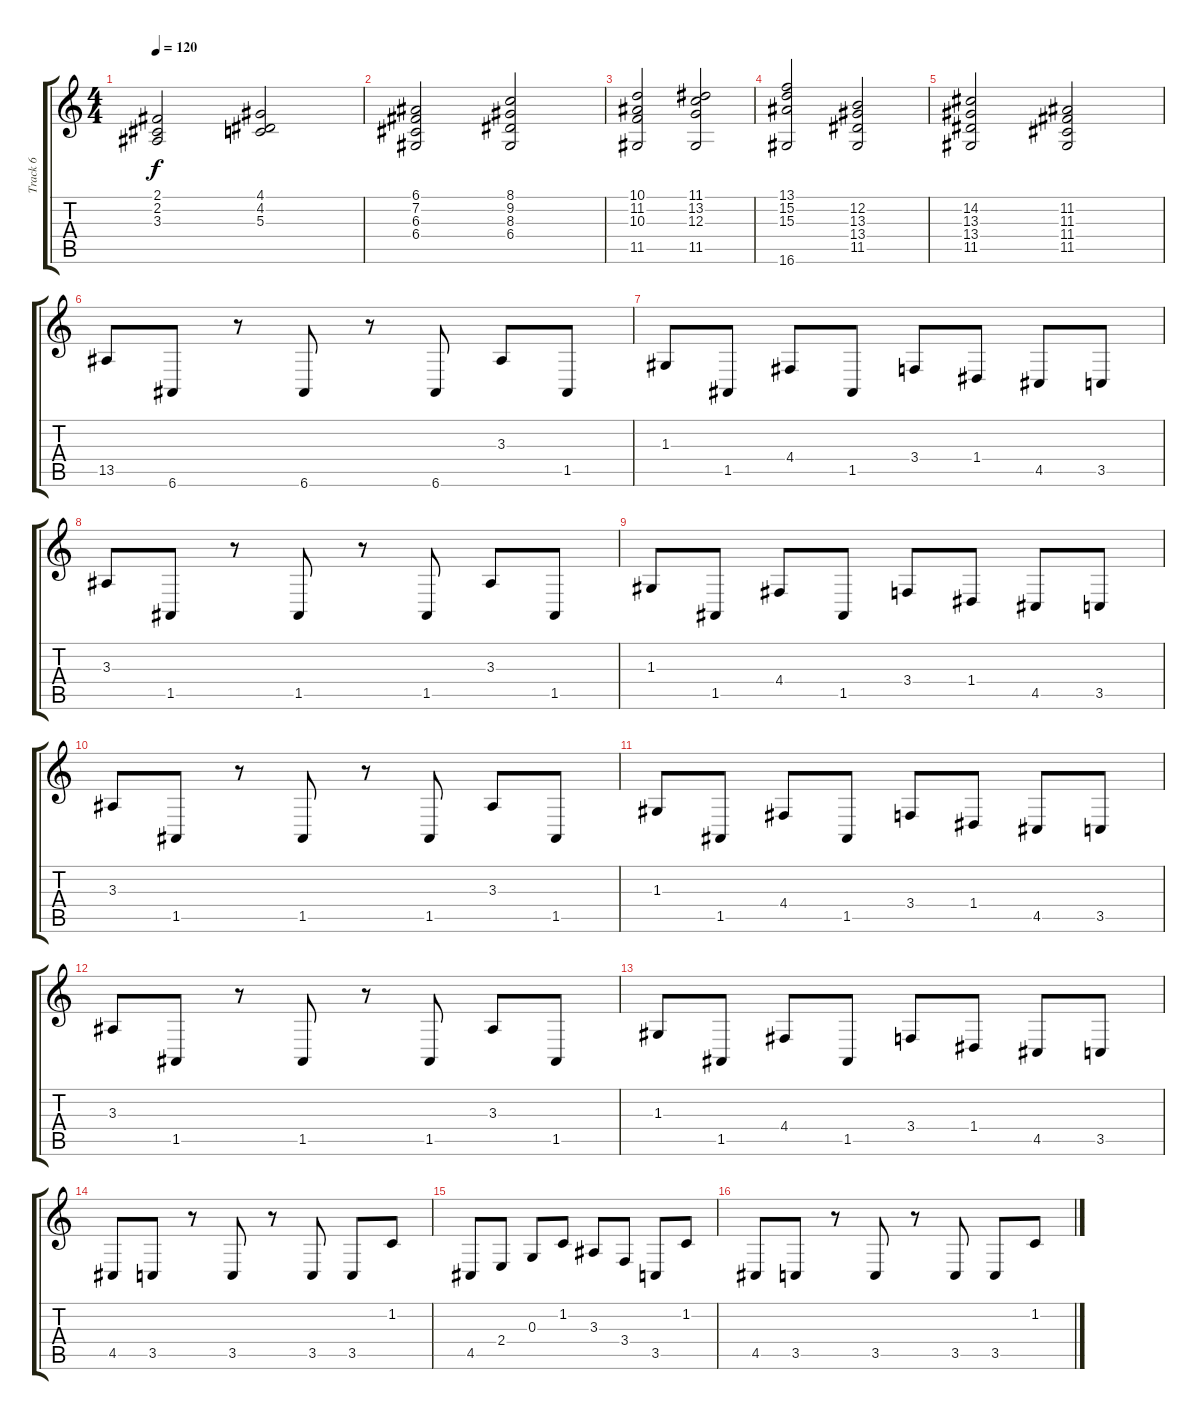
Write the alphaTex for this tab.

\track ("Track 6" "Track 6") {instrument stringensemble1}
\staff {score tabs}
\tuning (E4 B3 G3 D3 A2 E2) {hide}
\ts (4 4)
\tempo 120
\clef g2
\ks c
(2.1 2.2 3.3).2{dy f instrument stringensemble1} (4.1 4.2 5.3).2 |
(6.1 7.2 6.3 6.4).2 (8.1 9.2 8.3 6.4).2 |
(10.1 11.2 10.3 11.5).2 (11.1 13.2 12.3 11.5).2 |
(13.1 15.2 15.3 16.6).2 (12.2 13.3 13.4 11.5).2 |
(14.2 13.3 13.4 11.5).2 (11.2 11.3 11.4 11.5).2 |
13.5.8 6.6.8 r.8 6.6.8 r.8 6.6.8 3.3.8 1.5.8 |
1.3.8 1.5.8 4.4.8 1.5.8 3.4.8 1.4.8 4.5.8 3.5.8 |
3.3.8 1.5.8 r.8 1.5.8 r.8 1.5.8 3.3.8 1.5.8 |
1.3.8 1.5.8 4.4.8 1.5.8 3.4.8 1.4.8 4.5.8 3.5.8 |
3.3.8 1.5.8 r.8 1.5.8 r.8 1.5.8 3.3.8 1.5.8 |
1.3.8 1.5.8 4.4.8 1.5.8 3.4.8 1.4.8 4.5.8 3.5.8 |
3.3.8 1.5.8 r.8 1.5.8 r.8 1.5.8 3.3.8 1.5.8 |
1.3.8 1.5.8 4.4.8 1.5.8 3.4.8 1.4.8 4.5.8 3.5.8 |
4.5.8 3.5.8 r.8 3.5.8 r.8 3.5.8 3.5.8 1.2.8 |
4.5.8 2.4.8 0.3.8 1.2.8 3.3.8 3.4.8 3.5.8 1.2.8 |
4.5.8 3.5.8 r.8 3.5.8 r.8 3.5.8 3.5.8 1.2.8
